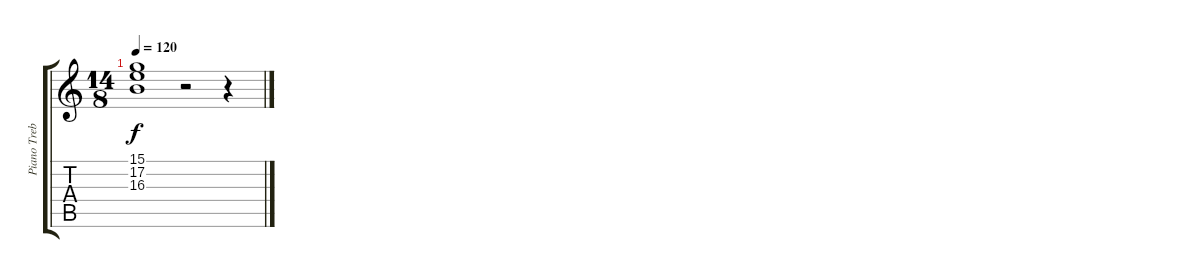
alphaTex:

\track ("Piano Treble" "Piano Treb") {instrument acousticgrandpiano}
\staff {score tabs}
\tuning (E4 B3 G3 D3 A2 E2) {hide}
\ts (14 8)
\tempo 120
\clef g2
\ks c
(15.1{t} 17.2{t} 16.3{t}).1{dy f} r.2 r.4
